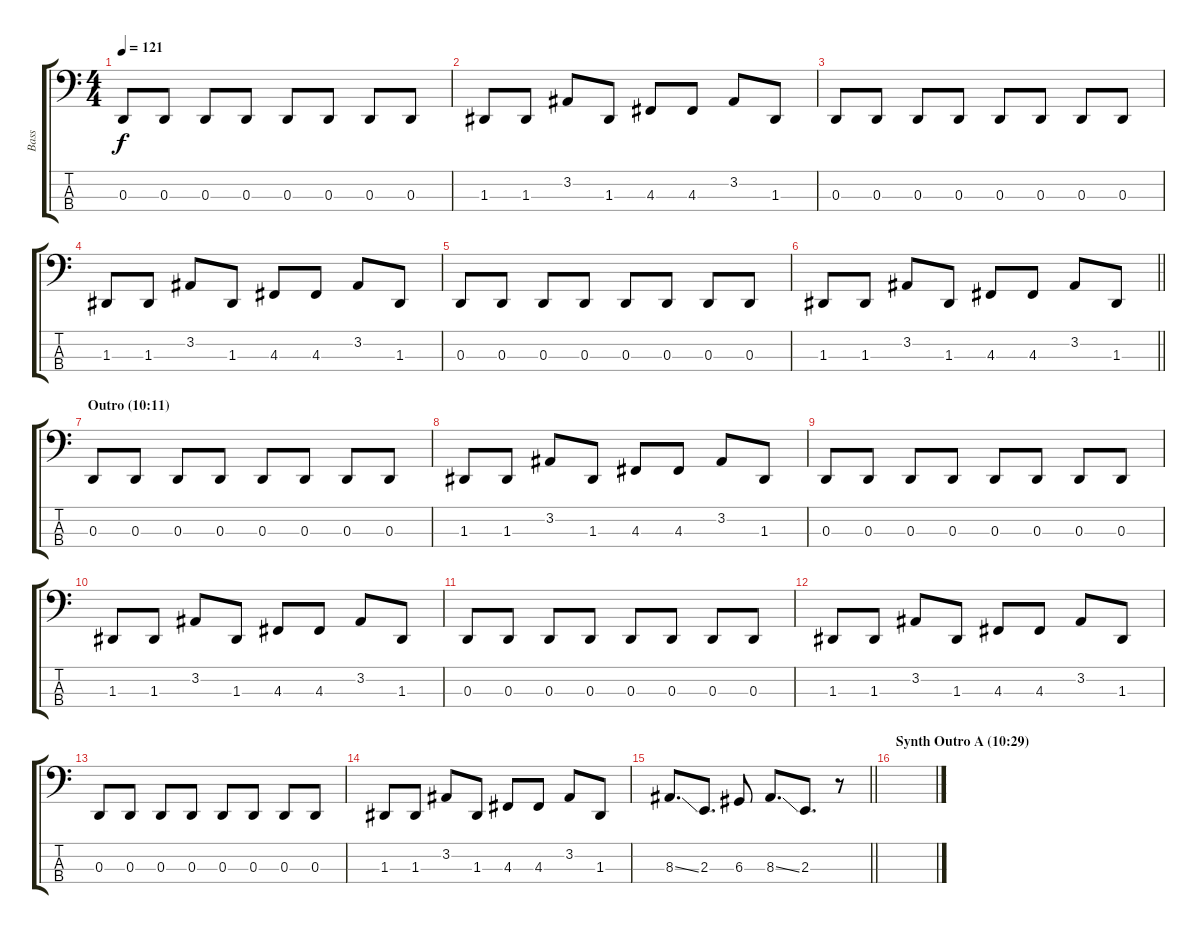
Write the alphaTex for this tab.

\track ("Bass" "Bass") {instrument slapbass1}
\staff {score tabs}
\tuning (C2 G1 D1 A0) {hide}
\ts (4 4)
\tempo 121
\clef f4
\ks c
0.3.8{dy f} 0.3.8 0.3.8 0.3.8 0.3.8 0.3.8 0.3.8 0.3.8 |
1.3.8 1.3.8 3.2.8 1.3.8 4.3.8 4.3.8 3.2.8 1.3.8 |
0.3.8 0.3.8 0.3.8 0.3.8 0.3.8 0.3.8 0.3.8 0.3.8 |
1.3.8 1.3.8 3.2.8 1.3.8 4.3.8 4.3.8 3.2.8 1.3.8 |
0.3.8 0.3.8 0.3.8 0.3.8 0.3.8 0.3.8 0.3.8 0.3.8 |
\barLineRight lightlight
1.3.8 1.3.8 3.2.8 1.3.8 4.3.8 4.3.8 3.2.8 1.3.8 |
\section ("" "Outro (10:11)")
0.3.8 0.3.8 0.3.8 0.3.8 0.3.8 0.3.8 0.3.8 0.3.8 |
1.3.8 1.3.8 3.2.8 1.3.8 4.3.8 4.3.8 3.2.8 1.3.8 |
0.3.8 0.3.8 0.3.8 0.3.8 0.3.8 0.3.8 0.3.8 0.3.8 |
1.3.8 1.3.8 3.2.8 1.3.8 4.3.8 4.3.8 3.2.8 1.3.8 |
0.3.8 0.3.8 0.3.8 0.3.8 0.3.8 0.3.8 0.3.8 0.3.8 |
1.3.8 1.3.8 3.2.8 1.3.8 4.3.8 4.3.8 3.2.8 1.3.8 |
0.3.8 0.3.8 0.3.8 0.3.8 0.3.8 0.3.8 0.3.8 0.3.8 |
1.3.8 1.3.8 3.2.8 1.3.8 4.3.8 4.3.8 3.2.8 1.3.8 |
\barLineRight lightlight
8.3{ss}.8{d} 2.3.8{d} 6.3.8 8.3{ss}.8{d} 2.3.8{d} r.8 |
\section ("" "Synth Outro A (10:29)")
